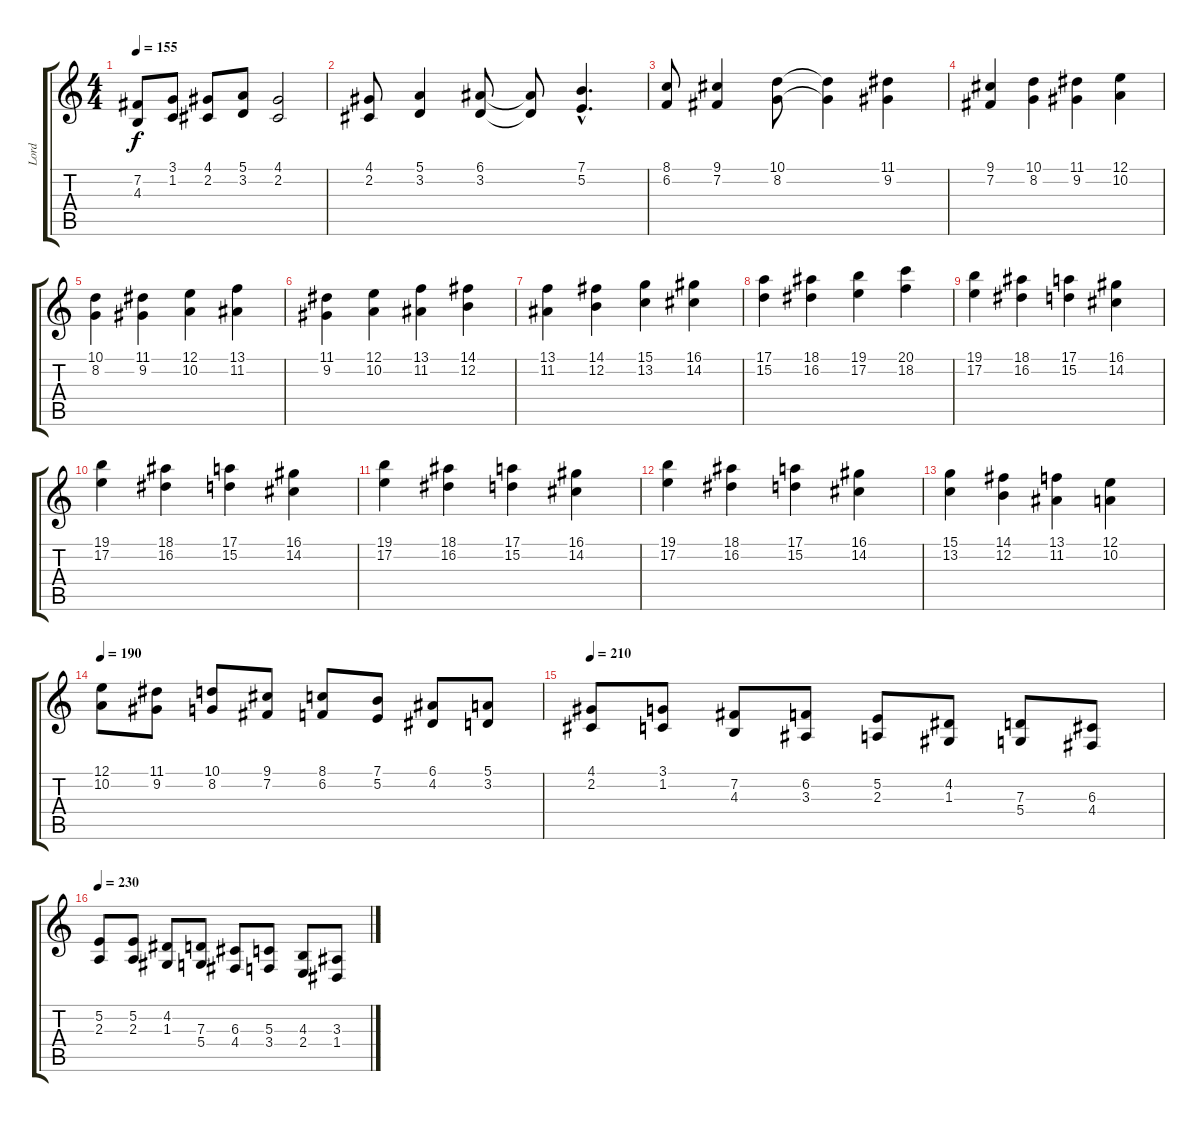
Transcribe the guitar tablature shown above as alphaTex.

\track ("Lord" "Lord") {instrument marimba}
\staff {score tabs}
\tuning (E4 B3 G3 D3 A2 E2) {hide}
\ts (4 4)
\tempo 155
\clef g2
\ks c
(7.2 4.3).8{dy f} (3.1 1.2).8 (4.1 2.2).8 (5.1 3.2).8 (4.1 2.2).2 |
(4.1 2.2).8 (5.1 3.2).4 (6.1 3.2).8 (6.1{t} 3.2{t}).8 (7.1{hac} 5.2{hac}).4{d} |
(8.1 6.2).8 (9.1 7.2).4 (10.1 8.2).8 (10.1{t} 8.2{t}).4 (11.1 9.2).4 |
(9.1 7.2).4 (10.1 8.2).4 (11.1 9.2).4 (12.1 10.2).4 |
(10.1 8.2).4 (11.1 9.2).4 (12.1 10.2).4 (13.1 11.2).4 |
(11.1 9.2).4 (12.1 10.2).4 (13.1 11.2).4 (14.1 12.2).4 |
(13.1 11.2).4 (14.1 12.2).4 (15.1 13.2).4 (16.1 14.2).4 |
(17.1 15.2).4 (18.1 16.2).4 (19.1 17.2).4 (20.1 18.2).4 |
(19.1 17.2).4 (18.1 16.2).4 (17.1 15.2).4 (16.1 14.2).4 |
(19.1 17.2).4 (18.1 16.2).4 (17.1 15.2).4 (16.1 14.2).4 |
(19.1 17.2).4 (18.1 16.2).4 (17.1 15.2).4 (16.1 14.2).4 |
(19.1 17.2).4 (18.1 16.2).4 (17.1 15.2).4 (16.1 14.2).4 |
(15.1 13.2).4 (14.1 12.2).4 (13.1 11.2).4 (12.1 10.2).4 |
\tempo 190
(12.1 10.2).8 (11.1 9.2).8 (10.1 8.2).8 (9.1 7.2).8 (8.1 6.2).8 (7.1 5.2).8 (6.1 4.2).8 (5.1 3.2).8 |
\tempo 210
(4.1 2.2).8 (3.1 1.2).8 (7.2 4.3).8 (6.2 3.3).8 (5.2 2.3).8 (4.2 1.3).8 (7.3 5.4).8 (6.3 4.4).8 |
\tempo 230
(5.2 2.3).8 (5.2 2.3).8 (4.2 1.3).8 (7.3 5.4).8 (6.3 4.4).8 (5.3 3.4).8 (4.3 2.4).8 (3.3 1.4).8
